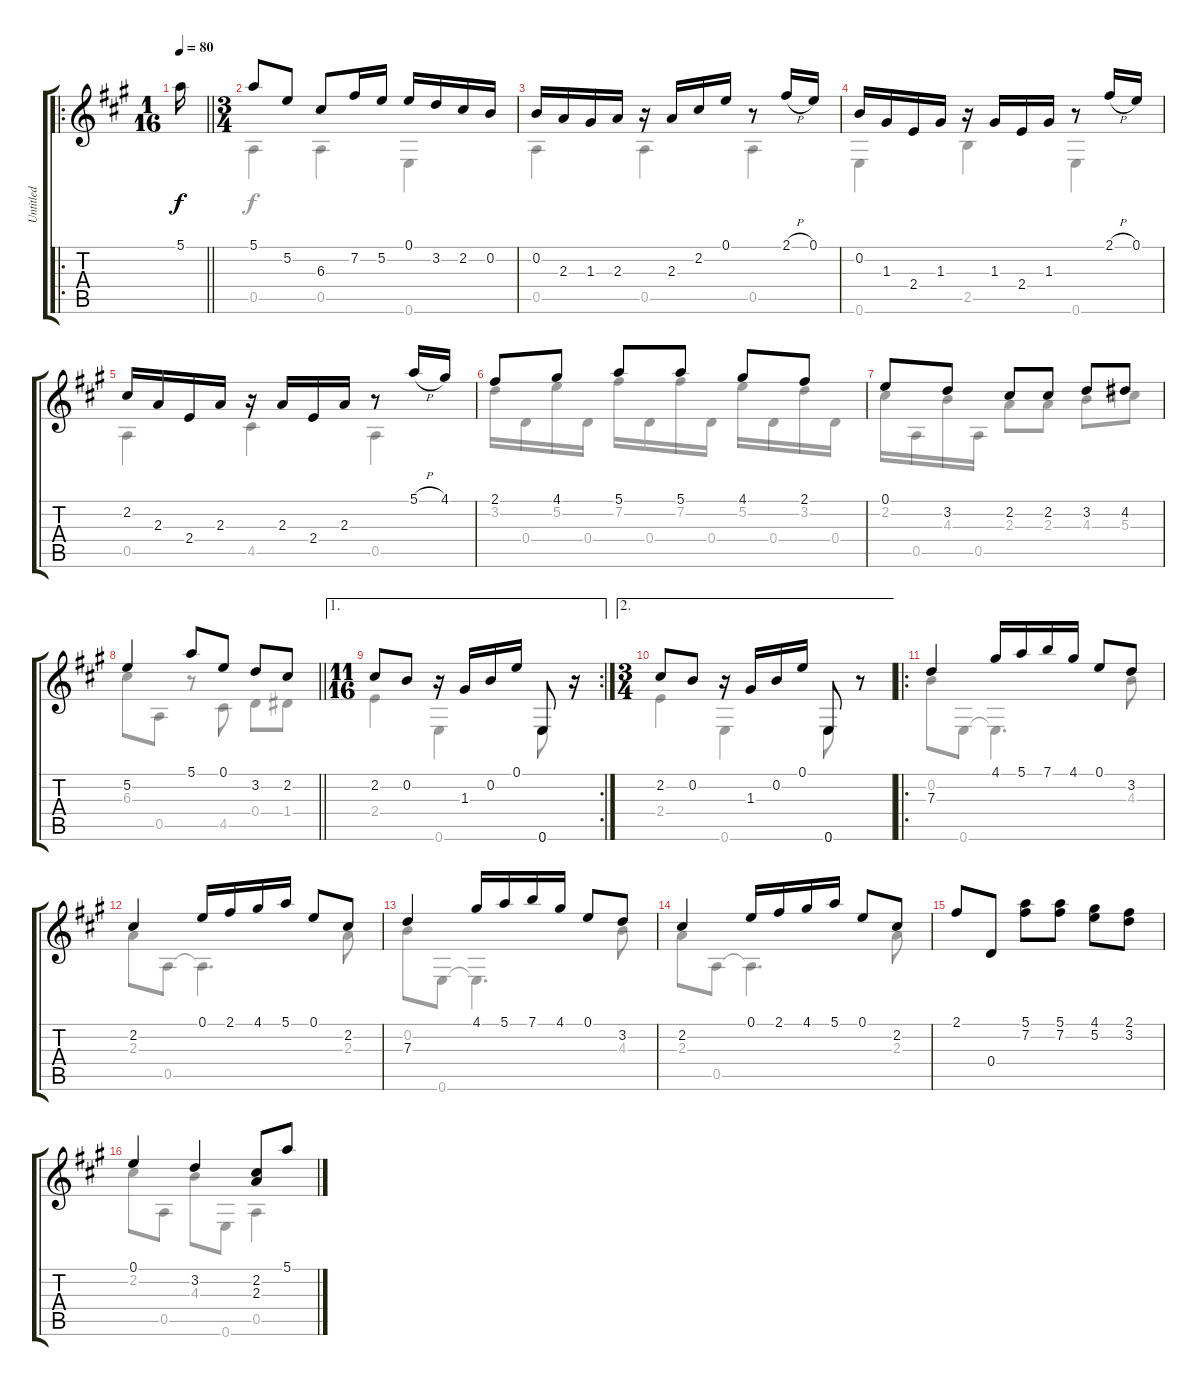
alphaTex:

\track ("Untitled" "Untitled") {instrument acousticguitarnylon}
\staff {score tabs}
\tuning (E4 B3 G3 D3 A2 E2) {hide}
\voice
\ro
\ts (1 16)
\tempo 80
\clef g2
\barLineRight lightlight
\ks a
5.1.16{dy f instrument acousticguitarnylon} |
\ts (3 4)
5.1.8 5.2.8 6.3.8 7.2.16 5.2.16 0.1.16 3.2.16 2.2.16 0.2.16 |
0.2.16 2.3.16 1.3.16 2.3.16 r.16 2.3.16 2.2.16 0.1.16 r.8 2.1{h}.16 0.1.16 |
0.2.16 1.3.16 2.4.16 1.3.16 r.16 1.3.16 2.4.16 1.3.16 r.8 2.1{h}.16 0.1.16 |
2.2.16 2.3.16 2.4.16 2.3.16 r.16 2.3.16 2.4.16 2.3.16 r.8 5.1{h}.16 4.1.16 |
2.1.8 4.1.8 5.1.8 5.1.8 4.1.8 2.1.8 |
0.1.8 3.2.8 2.2.8 2.2.8 3.2.8 4.2.8 |
\barLineRight lightlight
5.2.4 5.1.8 0.1.8 3.2.8 2.2.8 |
\ae 1
\rc 2
\ts (11 16)
2.2.8 0.2.8 r.16 1.3.16 0.2.16 0.1.16 0.6.8 r.16 |
\ae 2
\ts (3 4)
2.2.8 0.2.8 r.16 1.3.16 0.2.16 0.1.16 0.6.8 r.8 |
\ro
7.3.4 4.1.16 5.1.16 7.1.16 4.1.16 0.1.8 3.2.8 |
2.2.4 0.1.16 2.1.16 4.1.16 5.1.16 0.1.8 2.2.8 |
7.3.4 4.1.16 5.1.16 7.1.16 4.1.16 0.1.8 3.2.8 |
2.2.4 0.1.16 2.1.16 4.1.16 5.1.16 0.1.8 2.2.8 |
2.1.8 0.4.8 (5.1 7.2).8 (5.1 7.2).8 (4.1 5.2).8 (2.1 3.2).8 |
0.1.4 3.2.4 (2.2 2.3).8 5.1.8
\voice
\clef g2
\ottava regular
\simile none
\barLineRight lightlight
\ks a
|
0.5.4 0.5.4 0.6.4 |
0.5.4 0.5.4 0.5.4 |
0.6.4 2.5.4 0.6.4 |
0.5.4 4.5.4 0.5.4 |
3.2.16 0.4.16 5.2.16 0.4.16 7.2.16 0.4.16 7.2.16 0.4.16 5.2.16 0.4.16 3.2.16 0.4.16 |
2.2.16 0.5.16 4.3.16 0.5.16 2.3.8 2.3.8 4.3.8 5.3.8 |
\barLineRight lightlight
6.3.8 0.5.8 r.8 4.5.8 0.4.8 1.4.8 |
2.4.4 0.6.4 0.6.8 r.16 |
2.4.4 0.6.4 0.6.8 r.8 |
0.2.8 0.6.8 0.6{t}.4{d} 4.3.8 |
2.3.8 0.5.8 0.5{t}.4{d} 2.3.8 |
0.2.8 0.6.8 0.6{t}.4{d} 4.3.8 |
2.3.8 0.5.8 0.5{t}.4{d} 2.3.8 |
|
2.2.8 0.5.8 4.3.8 0.6.8 0.5.4
